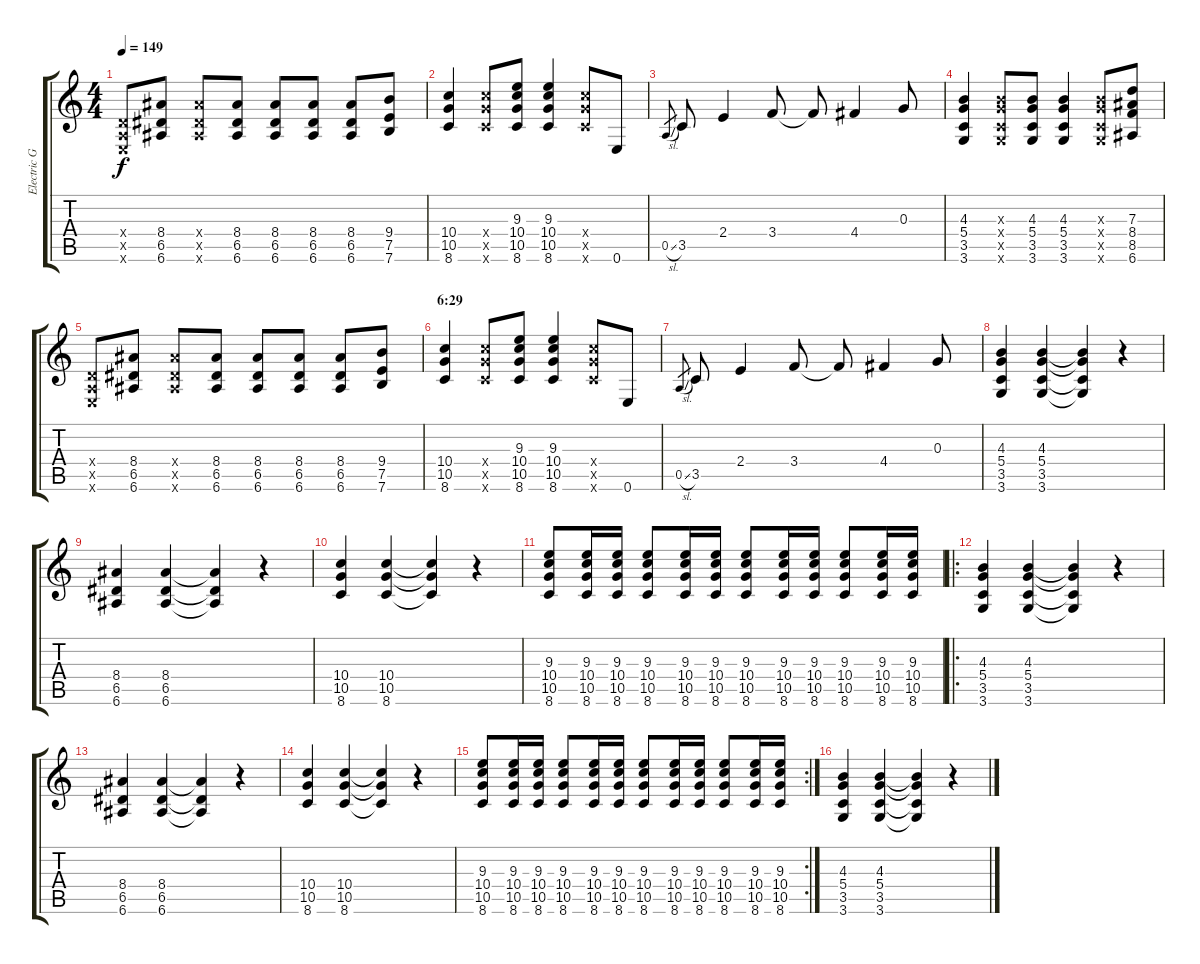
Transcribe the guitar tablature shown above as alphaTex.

\track ("Electric Guitar 2" "Electric G") {instrument electricguitarclean}
\staff {score tabs}
\tuning (E4 B3 G3 D3 A2 E2) {hide}
\ts (4 4)
\tempo 149
\clef g2
\ks c
(0.4{x} 0.5{x} 0.6{x}).8{dy f} (8.4 6.5 6.6).8 (8.4{x} 6.5{x} 6.6{x}).8 (8.4 6.5 6.6).8 (8.4 6.5 6.6).8 (8.4 6.5 6.6).8 (8.4 6.5 6.6).8 (9.4 7.5 7.6).8 |
(10.4 10.5 8.6).4 (10.4{x} 10.5{x} 8.6{x}).8 (9.3 10.4 10.5 8.6).8 (9.3 10.4 10.5 8.6).4 (10.4{x} 10.5{x} 8.6{x}).8 0.6.8 |
0.5{sl}.8{gr} 3.5.8 2.4.4 3.4.8 3.4{t}.8 4.4.4 0.3.8 |
(4.3 5.4 3.5 3.6).4 (4.3{x} 5.4{x} 3.5{x} 3.6{x}).8 (4.3 5.4 3.5 3.6).8 (4.3 5.4 3.5 3.6).4 (4.3{x} 5.4{x} 3.5{x} 3.6{x}).8 (7.3 8.4 8.5 6.6).8 |
(0.4{x} 0.5{x} 0.6{x}).8 (8.4 6.5 6.6).8 (8.4{x} 6.5{x} 6.6{x}).8 (8.4 6.5 6.6).8 (8.4 6.5 6.6).8 (8.4 6.5 6.6).8 (8.4 6.5 6.6).8 (9.4 7.5 7.6).8 |
\section ("" "6:29")
(10.4 10.5 8.6).4 (10.4{x} 10.5{x} 8.6{x}).8 (9.3 10.4 10.5 8.6).8 (9.3 10.4 10.5 8.6).4 (10.4{x} 10.5{x} 8.6{x}).8 0.6.8 |
0.5{sl}.8{gr} 3.5.8 2.4.4 3.4.8 3.4{t}.8 4.4.4 0.3.8 |
(4.3 5.4 3.5 3.6).4 (4.3 5.4 3.5 3.6).4 (4.3{t} 5.4{t} 3.5{t} 3.6{t}).4 r.4 |
(8.4 6.5 6.6).4 (8.4 6.5 6.6).4 (8.4{t} 6.5{t} 6.6{t}).4 r.4 |
(10.4 10.5 8.6).4 (10.4 10.5 8.6).4 (10.4{t} 10.5{t} 8.6{t}).4 r.4 |
(9.3 10.4 10.5 8.6).8 (9.3 10.4 10.5 8.6).16 (9.3 10.4 10.5 8.6).16 (9.3 10.4 10.5 8.6).8 (9.3 10.4 10.5 8.6).16 (9.3 10.4 10.5 8.6).16 (9.3 10.4 10.5 8.6).8 (9.3 10.4 10.5 8.6).16 (9.3 10.4 10.5 8.6).16 (9.3 10.4 10.5 8.6).8 (9.3 10.4 10.5 8.6).16 (9.3 10.4 10.5 8.6).16 |
\ro
(4.3 5.4 3.5 3.6).4 (4.3 5.4 3.5 3.6).4 (4.3{t} 5.4{t} 3.5{t} 3.6{t}).4 r.4 |
(8.4 6.5 6.6).4 (8.4 6.5 6.6).4 (8.4{t} 6.5{t} 6.6{t}).4 r.4 |
(10.4 10.5 8.6).4 (10.4 10.5 8.6).4 (10.4{t} 10.5{t} 8.6{t}).4 r.4 |
\rc 2
(9.3 10.4 10.5 8.6).8 (9.3 10.4 10.5 8.6).16 (9.3 10.4 10.5 8.6).16 (9.3 10.4 10.5 8.6).8 (9.3 10.4 10.5 8.6).16 (9.3 10.4 10.5 8.6).16 (9.3 10.4 10.5 8.6).8 (9.3 10.4 10.5 8.6).16 (9.3 10.4 10.5 8.6).16 (9.3 10.4 10.5 8.6).8 (9.3 10.4 10.5 8.6).16 (9.3 10.4 10.5 8.6).16 |
(4.3 5.4 3.5 3.6).4 (4.3 5.4 3.5 3.6).4 (4.3{t} 5.4{t} 3.5{t} 3.6{t}).4 r.4
